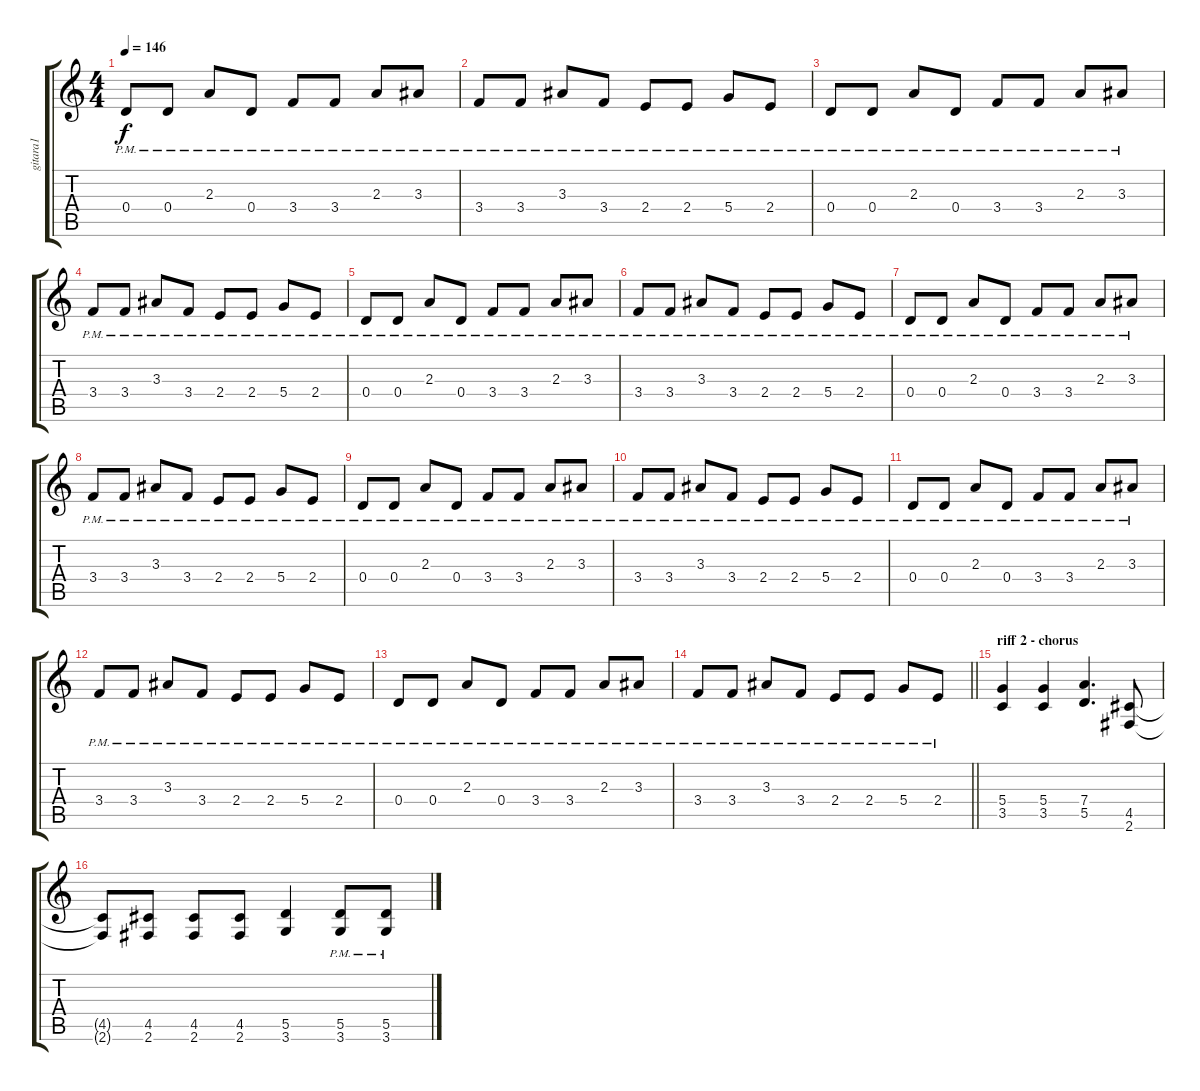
\track ("gitara1" "gitara1") {instrument distortionguitar}
\staff {score tabs}
\tuning (E4 B3 G3 D3 A2 E2) {hide}
\ts (4 4)
\tempo 146
\clef g2
\ks c
0.4{pm}.8{dy f} 0.4{pm}.8 2.3{pm}.8 0.4{pm}.8 3.4{pm}.8 3.4{pm}.8 2.3{pm}.8 3.3{pm}.8 |
3.4{pm}.8 3.4{pm}.8 3.3{pm}.8 3.4{pm}.8 2.4{pm}.8 2.4{pm}.8 5.4{pm}.8 2.4{pm}.8 |
0.4{pm}.8 0.4{pm}.8 2.3{pm}.8 0.4{pm}.8 3.4{pm}.8 3.4{pm}.8 2.3{pm}.8 3.3{pm}.8 |
3.4{pm}.8 3.4{pm}.8 3.3{pm}.8 3.4{pm}.8 2.4{pm}.8 2.4{pm}.8 5.4{pm}.8 2.4{pm}.8 |
0.4{pm}.8 0.4{pm}.8 2.3{pm}.8 0.4{pm}.8 3.4{pm}.8 3.4{pm}.8 2.3{pm}.8 3.3{pm}.8 |
3.4{pm}.8 3.4{pm}.8 3.3{pm}.8 3.4{pm}.8 2.4{pm}.8 2.4{pm}.8 5.4{pm}.8 2.4{pm}.8 |
0.4{pm}.8 0.4{pm}.8 2.3{pm}.8 0.4{pm}.8 3.4{pm}.8 3.4{pm}.8 2.3{pm}.8 3.3{pm}.8 |
3.4{pm}.8 3.4{pm}.8 3.3{pm}.8 3.4{pm}.8 2.4{pm}.8 2.4{pm}.8 5.4{pm}.8 2.4{pm}.8 |
0.4{pm}.8 0.4{pm}.8 2.3{pm}.8 0.4{pm}.8 3.4{pm}.8 3.4{pm}.8 2.3{pm}.8 3.3{pm}.8 |
3.4{pm}.8 3.4{pm}.8 3.3{pm}.8 3.4{pm}.8 2.4{pm}.8 2.4{pm}.8 5.4{pm}.8 2.4{pm}.8 |
0.4{pm}.8 0.4{pm}.8 2.3{pm}.8 0.4{pm}.8 3.4{pm}.8 3.4{pm}.8 2.3{pm}.8 3.3{pm}.8 |
3.4{pm}.8 3.4{pm}.8 3.3{pm}.8 3.4{pm}.8 2.4{pm}.8 2.4{pm}.8 5.4{pm}.8 2.4{pm}.8 |
0.4{pm}.8 0.4{pm}.8 2.3{pm}.8 0.4{pm}.8 3.4{pm}.8 3.4{pm}.8 2.3{pm}.8 3.3{pm}.8 |
\barLineRight lightlight
3.4{pm}.8 3.4{pm}.8 3.3{pm}.8 3.4{pm}.8 2.4{pm}.8 2.4{pm}.8 5.4{pm}.8 2.4{pm}.8 |
\section ("" "riff 2 - chorus")
(5.4 3.5).4 (5.4 3.5).4 (7.4 5.5).4{d} (4.5 2.6).8 |
(4.5{t} 2.6{t}).8 (4.5 2.6).8 (4.5 2.6).8 (4.5 2.6).8 (5.5 3.6).4 (5.5{pm} 3.6{pm}).8 (5.5{pm} 3.6{pm}).8
